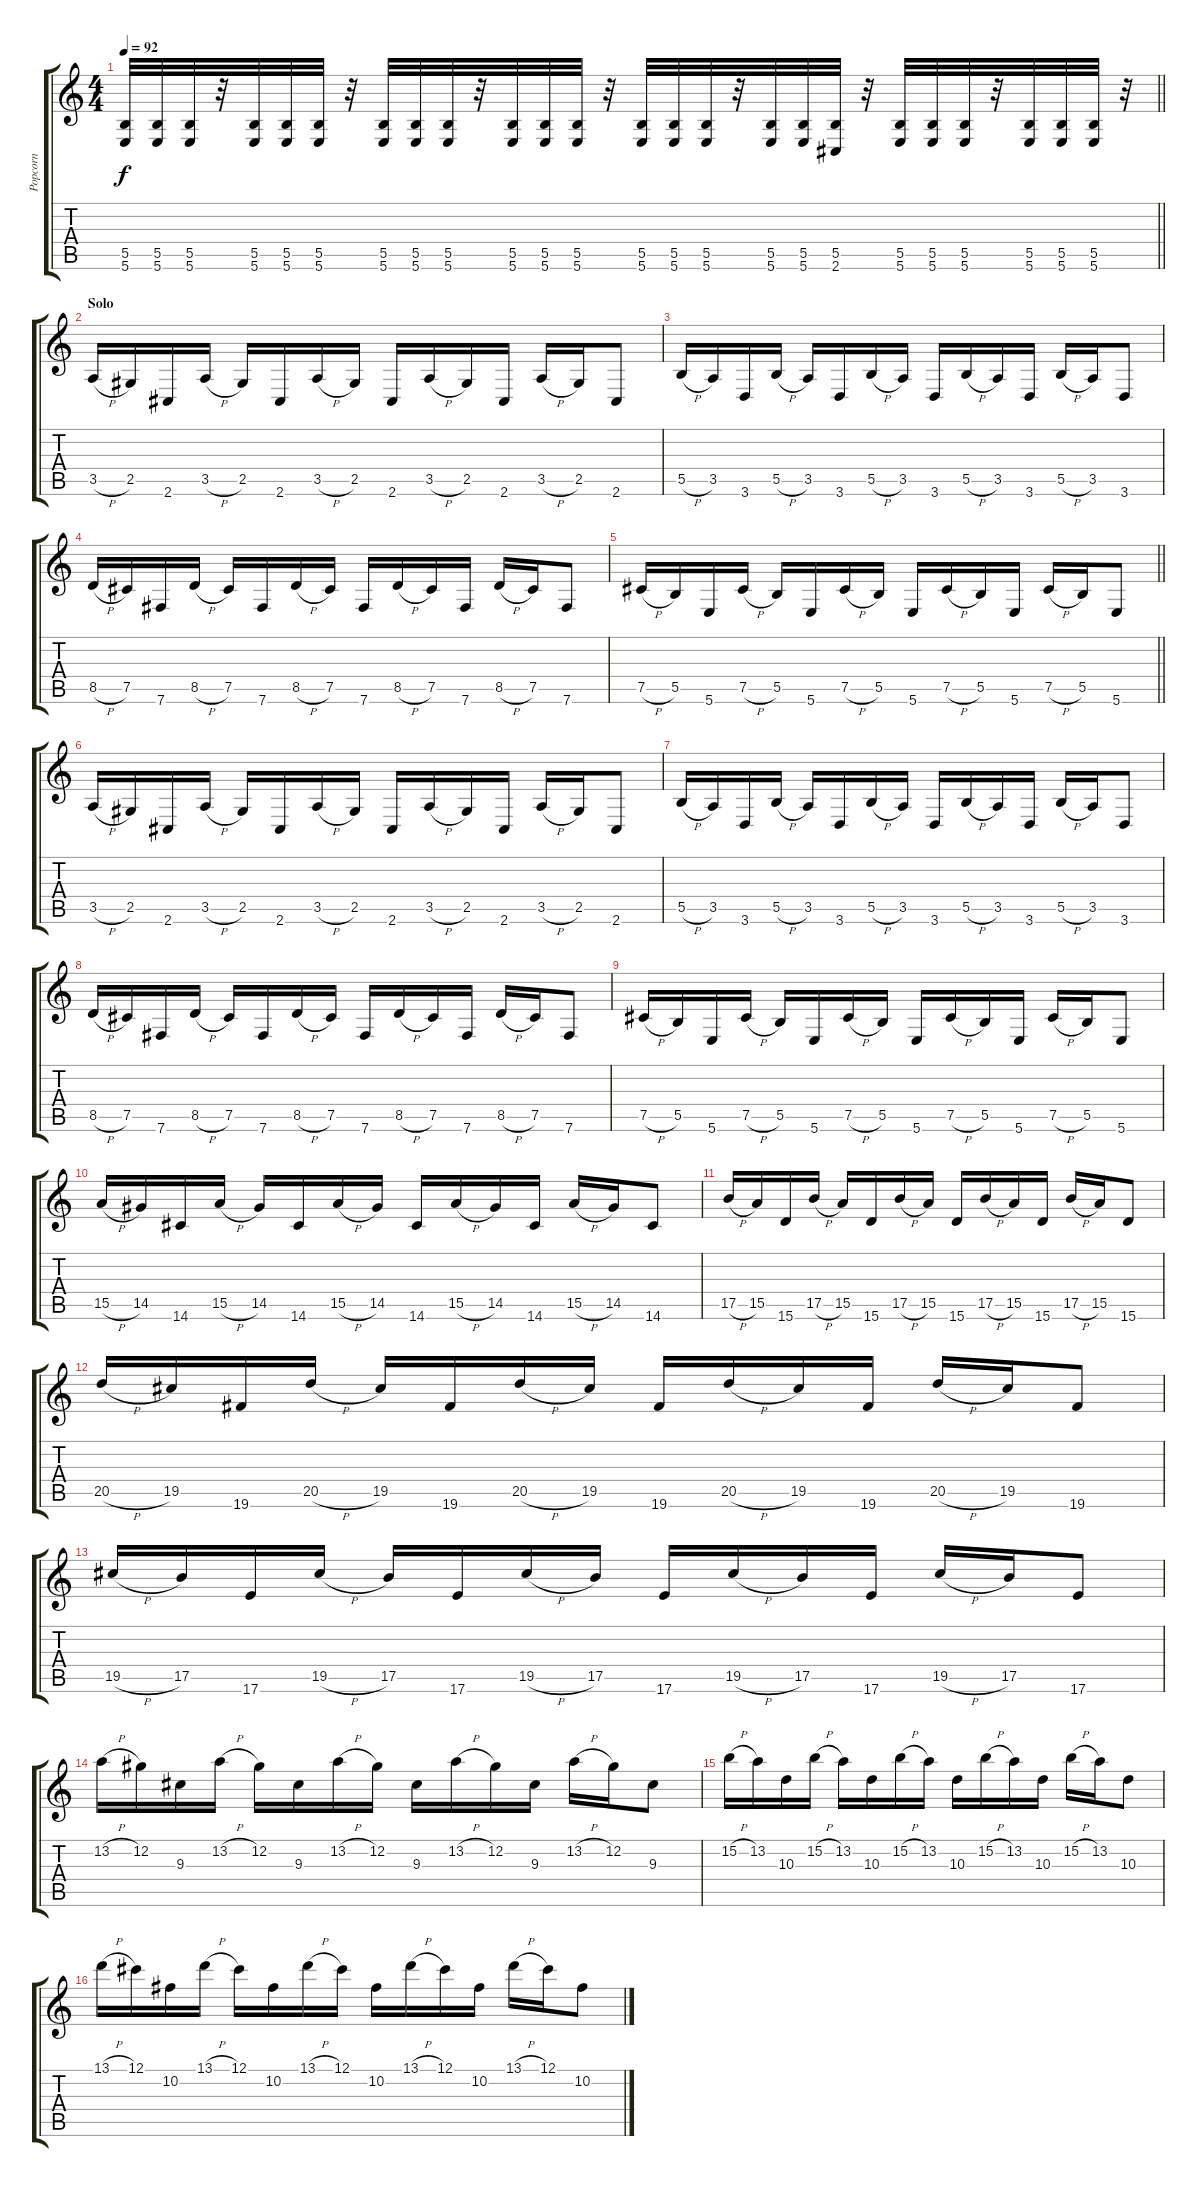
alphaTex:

\track ("Popcorn" "Popcorn") {instrument overdrivenguitar}
\staff {score tabs}
\tuning (Db4 Ab3 E3 B2 Gb2 B1) {hide}
\ts (4 4)
\tempo 92
\clef g2
\barLineRight lightlight
\ks c
(5.5 5.6).32{dy f} (5.5 5.6).32 (5.5 5.6).32 r.32 (5.5 5.6).32 (5.5 5.6).32 (5.5 5.6).32 r.32 (5.5 5.6).32 (5.5 5.6).32 (5.5 5.6).32 r.32 (5.5 5.6).32 (5.5 5.6).32 (5.5 5.6).32 r.32 (5.5 5.6).32 (5.5 5.6).32 (5.5 5.6).32 r.32 (5.5 5.6).32 (5.5 5.6).32 (5.5 2.6).32 r.32 (5.5 5.6).32 (5.5 5.6).32 (5.5 5.6).32 r.32 (5.5 5.6).32 (5.5 5.6).32 (5.5 5.6).32 r.32 |
\section ("" "Solo")
3.5{h}.16 2.5.16 2.6.16 3.5{h}.16 2.5.16 2.6.16 3.5{h}.16 2.5.16 2.6.16 3.5{h}.16 2.5.16 2.6.16 3.5{h}.16 2.5.16 2.6.8 |
5.5{h}.16 3.5.16 3.6.16 5.5{h}.16 3.5.16 3.6.16 5.5{h}.16 3.5.16 3.6.16 5.5{h}.16 3.5.16 3.6.16 5.5{h}.16 3.5.16 3.6.8 |
8.5{h}.16 7.5.16 7.6.16 8.5{h}.16 7.5.16 7.6.16 8.5{h}.16 7.5.16 7.6.16 8.5{h}.16 7.5.16 7.6.16 8.5{h}.16 7.5.16 7.6.8 |
\barLineRight lightlight
7.5{h}.16 5.5.16 5.6.16 7.5{h}.16 5.5.16 5.6.16 7.5{h}.16 5.5.16 5.6.16 7.5{h}.16 5.5.16 5.6.16 7.5{h}.16 5.5.16 5.6.8 |
3.5{h}.16 2.5.16 2.6.16 3.5{h}.16 2.5.16 2.6.16 3.5{h}.16 2.5.16 2.6.16 3.5{h}.16 2.5.16 2.6.16 3.5{h}.16 2.5.16 2.6.8 |
5.5{h}.16 3.5.16 3.6.16 5.5{h}.16 3.5.16 3.6.16 5.5{h}.16 3.5.16 3.6.16 5.5{h}.16 3.5.16 3.6.16 5.5{h}.16 3.5.16 3.6.8 |
8.5{h}.16 7.5.16 7.6.16 8.5{h}.16 7.5.16 7.6.16 8.5{h}.16 7.5.16 7.6.16 8.5{h}.16 7.5.16 7.6.16 8.5{h}.16 7.5.16 7.6.8 |
7.5{h}.16 5.5.16 5.6.16 7.5{h}.16 5.5.16 5.6.16 7.5{h}.16 5.5.16 5.6.16 7.5{h}.16 5.5.16 5.6.16 7.5{h}.16 5.5.16 5.6.8 |
15.5{h}.16 14.5.16 14.6.16 15.5{h}.16 14.5.16 14.6.16 15.5{h}.16 14.5.16 14.6.16 15.5{h}.16 14.5.16 14.6.16 15.5{h}.16 14.5.16 14.6.8 |
17.5{h}.16 15.5.16 15.6.16 17.5{h}.16 15.5.16 15.6.16 17.5{h}.16 15.5.16 15.6.16 17.5{h}.16 15.5.16 15.6.16 17.5{h}.16 15.5.16 15.6.8 |
20.5{h}.16 19.5.16 19.6.16 20.5{h}.16 19.5.16 19.6.16 20.5{h}.16 19.5.16 19.6.16 20.5{h}.16 19.5.16 19.6.16 20.5{h}.16 19.5.16 19.6.8 |
19.5{h}.16 17.5.16 17.6.16 19.5{h}.16 17.5.16 17.6.16 19.5{h}.16 17.5.16 17.6.16 19.5{h}.16 17.5.16 17.6.16 19.5{h}.16 17.5.16 17.6.8 |
13.2{h}.16 12.2.16 9.3.16 13.2{h}.16 12.2.16 9.3.16 13.2{h}.16 12.2.16 9.3.16 13.2{h}.16 12.2.16 9.3.16 13.2{h}.16 12.2.16 9.3.8 |
15.2{h}.16 13.2.16 10.3.16 15.2{h}.16 13.2.16 10.3.16 15.2{h}.16 13.2.16 10.3.16 15.2{h}.16 13.2.16 10.3.16 15.2{h}.16 13.2.16 10.3.8 |
13.1{h}.16 12.1.16 10.2.16 13.1{h}.16 12.1.16 10.2.16 13.1{h}.16 12.1.16 10.2.16 13.1{h}.16 12.1.16 10.2.16 13.1{h}.16 12.1.16 10.2.8
